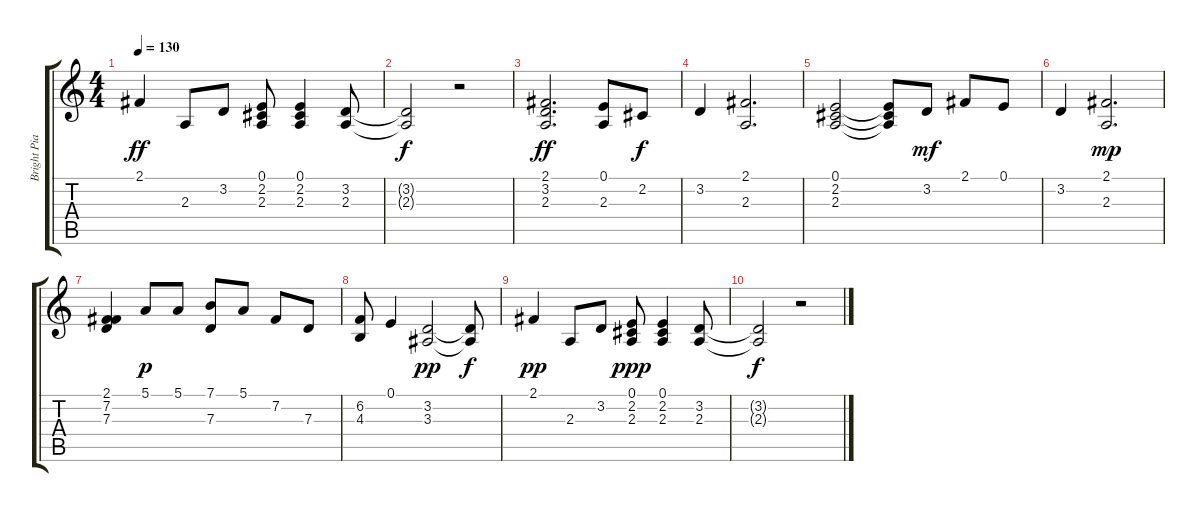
\track ("Bright Piano" "Bright Pia") {instrument brightacousticpiano}
\staff {score tabs}
\tuning (E4 B3 G3 D3 A2 E2) {hide}
\ts (4 4)
\tempo 130
\clef g2
\ks c
2.1.4{dy ff} 2.3.8 3.2.8 (0.1 2.2 2.3).8 (0.1 2.2 2.3).4 (3.2 2.3).8 |
(3.2{t} 2.3{t}).2{dy f} r.2 |
(2.1 3.2 2.3).2{d dy ff} (0.1 2.3).8 2.2.8{dy f} |
3.2.4 (2.1 2.3).2{d} |
(0.1 2.2 2.3).2 (0.1{t} 2.2{t} 2.3{t}).8 3.2.8{dy mf} 2.1.8 0.1.8 |
3.2.4 (2.1 2.3).2{d dy mp} |
(2.1 7.2 7.3).4 5.1.8{dy p} 5.1.8 (7.1 7.3).8 5.1.8 7.2.8 7.3.8 |
(6.2 4.3).8 0.1.4 (3.2 3.3).2{dy pp} (3.2{t} 3.3{t}).8{dy f} |
2.1.4{dy pp} 2.3.8 3.2.8 (0.1 2.2 2.3).8{dy ppp} (0.1 2.2 2.3).4 (3.2 2.3).8 |
(3.2{t} 2.3{t}).2{dy f} r.2
